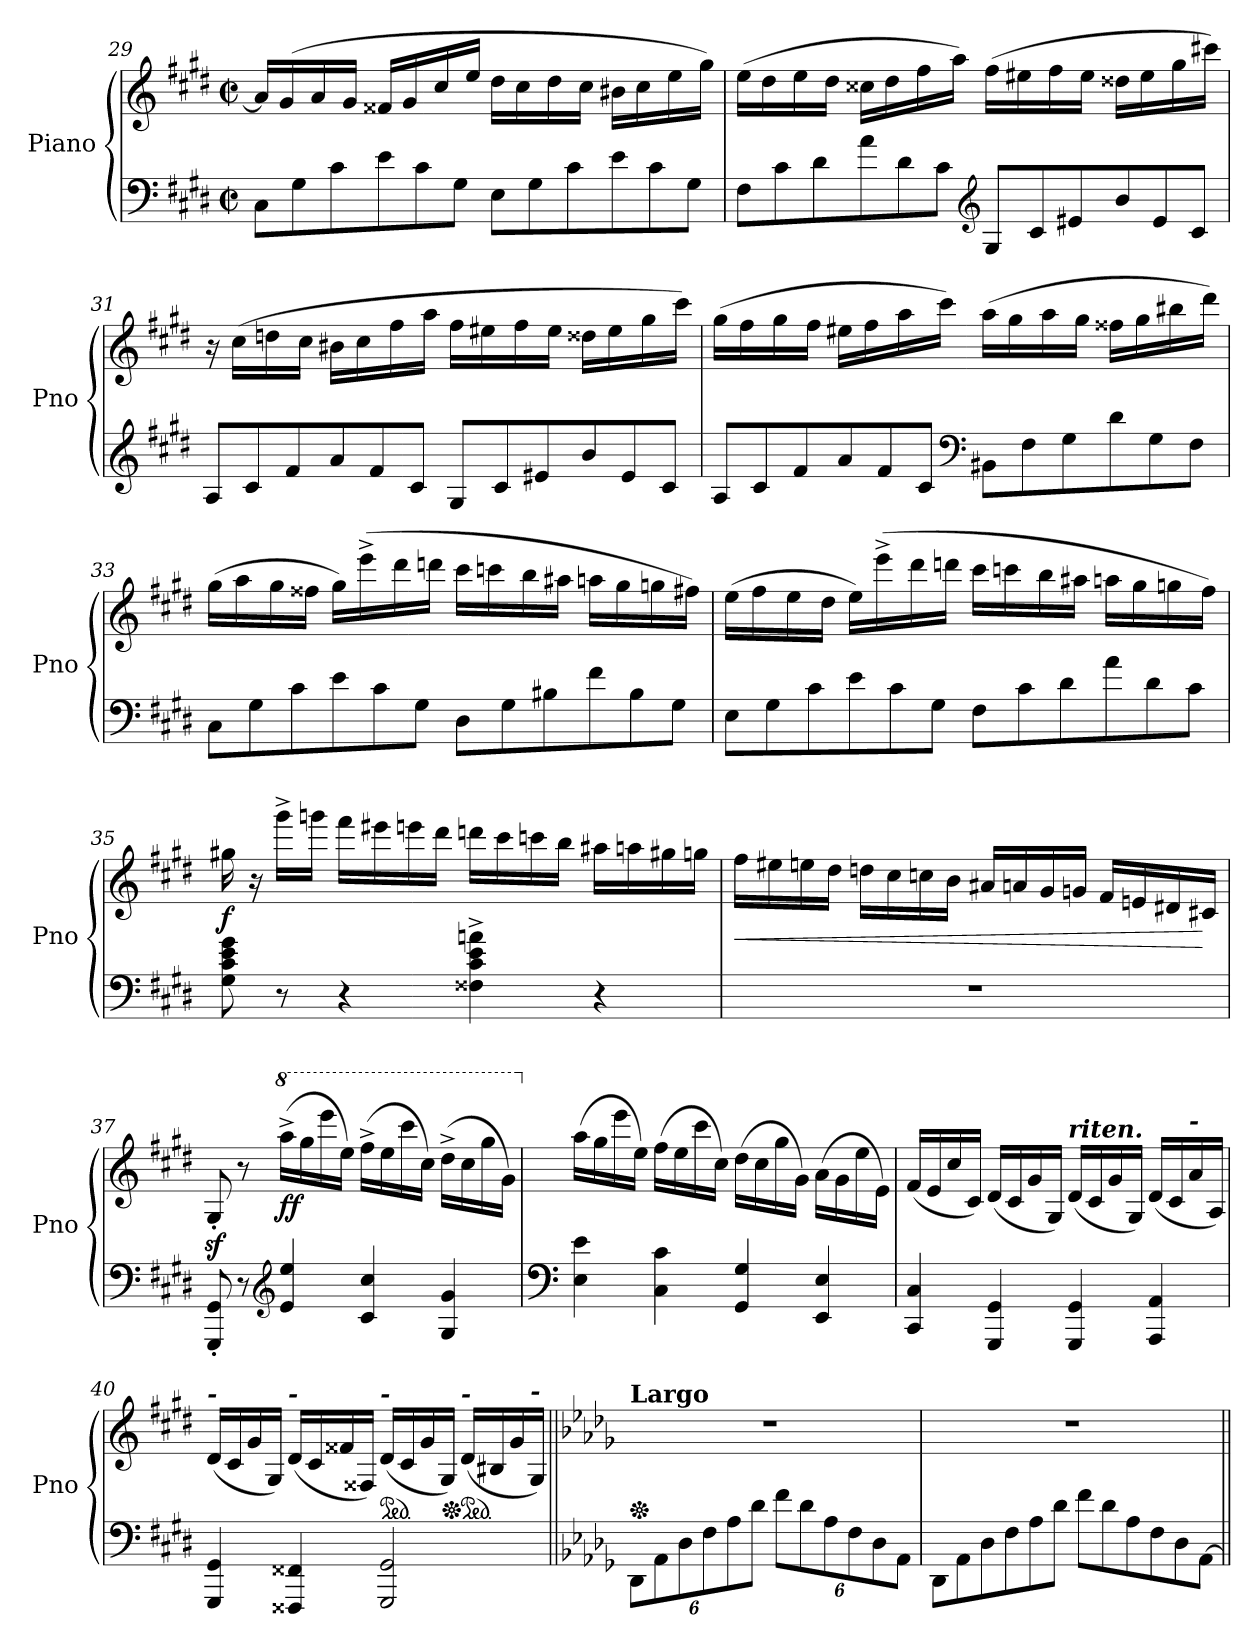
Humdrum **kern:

**kern	**kern	**dynam
*part1	*part1	*part1
*staff2	*staff1	*staff1/2
*I"Piano	*	*
*I'Pno	*	*
!!LO:LB:g=z
*clefF4	*clefG2	*
*k[f#c#g#d#]	*k[f#c#g#d#]	*
*M4/4	*M4/4	*
*met(c|)	*met(c|)	*
*Xtuplet	*	*
=29	=29	=29
12C#\L	16a/LL]	.
.	(16g#/	.
12G#\	.	.
.	16a/	.
12c#\	.	.
.	16g#/JJ	.
12e\	16f##X/LL	.
.	16g#/	.
12c#\	.	.
.	16cc#/	.
12G#\J	.	.
.	16ee/JJ	.
!	!	!LO:DY:b
12E\L	16dd#\LL	other-dynamics
.	16cc#\	.
12G#\	.	.
.	16dd#\	.
12c#\	.	.
.	16cc#\JJ	.
12e\	16b#X\LL	.
.	16cc#\	.
12c#\	.	.
.	16ee\	.
12G#\J	.	.
.	16gg#\JJ)	.
!!LO:LB:g=z
=30	=30	=30
12F#\L	(16ee\LL	.
.	16dd#\	.
12c#\	.	.
.	16ee\	.
12d#\	.	.
.	16dd#\JJ	.
12a\	16cc##X\LL	.
.	16dd#\	.
12d#\	.	.
.	16ff#\	.
12c#\J	.	.
.	16aa\JJ)	.
*clefG2	*	*
12G#/L	(16ff#\LL	.
.	16ee#X\	.
12c#/	.	.
.	16ff#\	.
12e#X/	.	.
.	16ee#\JJ	.
12b/	16dd##X\LL	.
.	16ee#\	.
12e#/	.	.
.	16gg#\	.
12c#/J	.	.
.	16ccc#X\JJ)	.
=31	=31	=31
12A/L	16r	.
.	(16cc#\LL	.
12c#/	.	.
.	16ddn\	.
12f#/	.	.
.	16cc#\JJ	.
12a/	16b#X\LL	.
.	16cc#\	.
12f#/	.	.
.	16ff#\	.
12c#/J	.	.
.	16aa\JJ	.
12G#/L	16ff#\LL	.
.	16ee#X\	.
12c#/	.	.
.	16ff#\	.
12e#X/	.	.
.	16ee#\JJ	.
12b/	16dd##X\LL	.
.	16ee#\	.
12e#/	.	.
.	16gg#\	.
12c#/J	.	.
.	16ccc#\JJ)	.
!!LO:PB:g=z
=32	=32	=32
!	!	!LO:DY:b
12A/L	(16gg#\LL	other-dynamics
.	16ff#\	.
12c#/	.	.
.	16gg#\	.
12f#/	.	.
.	16ff#\JJ	.
12a/	16ee#X\LL	.
.	16ff#\	.
12f#/	.	.
.	16aa\	.
12c#/J	.	.
.	16ccc#\JJ)	.
*clefF4	*	*
12BB#X\L	(16aa\LL	.
.	16gg#\	.
12F#\	.	.
.	16aa\	.
12G#\	.	.
.	16gg#\JJ	.
12d#\	16ff##X\LL	.
.	16gg#\	.
12G#\	.	.
.	16bb#X\	.
12F#\J	.	.
.	16ddd#\JJ)	.
=33	=33	=33
12C#\L	(16gg#\LL	.
.	16aa\	.
12G#\	.	.
.	16gg#\	.
12c#\	.	.
.	16ff##X\JJ	.
12e\	16gg#\LL)	.
.	(16eee^\	.
12c#\	.	.
.	16ddd#\	.
12G#\J	.	.
.	16dddn\JJ	.
12D#\L	16ccc#\LL	.
.	16cccn\	.
12G#\	.	.
.	16bb\	.
12B#X\	.	.
.	16aa#X\JJ	.
12f#\	16aan\LL	.
.	16gg#\	.
12B#\	.	.
.	16ggn\	.
12G#\J	.	.
.	16ff#X\JJ)	.
!!LO:LB:g=z
=34	=34	=34
12E\L	(16ee\LL	.
.	16ff#\	.
12G#\	.	.
.	16ee\	.
12c#\	.	.
.	16dd#\JJ	.
12e\	16ee\LL)	.
.	(16eee^\	.
12c#\	.	.
.	16ddd#\	.
12G#\J	.	.
.	16dddn\JJ	.
12F#\L	16ccc#\LL	.
.	16cccn\	.
12c#\	.	.
.	16bb\	.
12d#\	.	.
.	16aa#X\JJ	.
12a\	16aan\LL	.
.	16gg#\	.
12d#\	.	.
.	16ggn\	.
12c#\J	.	.
.	16ff#\JJ)	.
=35	=35	=35
!	!	!LO:DY:b
8G#\ 8c#\ 8e\ 8g#\	16gg#X\	f
.	16r	.
8r	16ggg#^\LL	.
.	16gggn\JJ	.
4r	16fff#\LL	.
.	16eee#X\	.
.	16eeen\	.
.	16ddd#\JJ	.
4F##X\^ 4c#\^ 4e\^ 4an\^	16dddn\LL	.
.	16ccc#\	.
.	16cccn\	.
.	16bb\JJ	.
4r	16aa#X\LL	.
.	16aan\	.
.	16gg#X\	.
.	16ggn\JJ	.
!!LO:LB:g=z
=36	=36	=36
!	!	!LO:HP:b
1r	16ff#\LL	<
.	16ee#X\	.
.	16een\	.
.	16dd#\JJ	.
.	16ddn\LL	.
.	16cc#\	.
.	16ccn\	.
.	16b\JJ	.
.	16a#X/LL	.
.	16an/	.
.	16g#/	.
.	16gn/JJ	.
.	16f#/LL	.
.	16en/	.
.	16d#X/	.
.	16c#X/JJ	[
=37	=37	=37
8GGG#/' 8GG#/'	8G#z<'/	.
8r	8r	.
*clefG2	*	*
*	*8va	*
!	!	!LO:DY:b
4e/ 4ee/	(16aaa^\LL	ff
.	16ggg#\	.
.	16eeee\	.
.	16eee\JJ)	.
4c#/ 4cc#/	(16fff#^\LL	.
.	16eee\	.
.	16cccc#\	.
.	16ccc#\JJ)	.
4G#/ 4g#/	(16ddd#^\LL	.
.	16ccc#\	.
.	16ggg#\	.
.	16gg#\JJ)	.
!!LO:LB:g=z
=38	=38	=38
*clefF4	*	*
*	*X8va	*
4E\ 4e\	(16aa\LL	.
.	16gg#\	.
.	16eee\	.
.	16ee\JJ)	.
4C#\ 4c#\	(16ff#\LL	.
.	16ee\	.
.	16ccc#\	.
.	16cc#\JJ)	.
4GG#/ 4G#/	(16dd#\LL	.
.	16cc#\	.
.	16gg#\	.
.	16g#\JJ)	.
4EE/ 4E/	(16a\LL	.
.	16g#\	.
.	16ee\	.
.	16e\JJ)	.
=39	=39	=39
4CC#/ 4C#/	(16f#/LL	.
.	16e/	.
.	16cc#/	.
.	16c#/JJ)	.
4GGG#/ 4GG#/	(16d#/LL	.
.	16c#/	.
.	16g#/	.
.	16G#/JJ)	.
!	!LO:TX:a:Bi:t=riten.	!
4GGG#/ 4GG#/	(16d#/LL	.
.	16c#/	.
.	16g#/	.
.	16G#/JJ)	.
4AAA/ 4AA/	(16d#/LL	.
.	16c#/	.
!	!LO:TX:a:Bi:t=-	!
.	16a/	.
.	16A/JJ)	.
!!LO:LB:g=z
=40	=40	=40
!	!LO:TX:a:Bi:t=-	!
4GGG#/ 4GG#/	(16d#/LL	.
.	16c#/	.
.	16g#/	.
.	16G#/JJ)	.
!	!LO:TX:a:Bi:t=-	!
4FFF##X/ 4FF##X/	(16d#/LL	.
.	16c#/	.
.	16f##X/	.
.	16F##X/JJ)	.
*	*ped	*
!	!LO:TX:a:Bi:t=-	!
2GGG#/ 2GG#/	(16d#/LL	.
.	16c#/	.
.	16g#/	.
.	16G#/JJ)	.
*	*Xped	*
*	*ped	*
!	!LO:TX:a:Bi:t=-	!
.	(16d#/LL	.
.	16B#X/	.
.	16g#/	.
!	!LO:TX:a:Bi:t=-	!
.	16G#/JJ)	.
=41||	=41||	=41||
*k[b-e-a-d-g-]	*k[b-e-a-d-g-]	*
*tuplet	*	*
*Xbrackettup	*	*
*	*Xped	*
!	!LO:TX:a:B:t=Largo	!
!	!	!LO:DY:b
12DD-\L	1r	other-dynamics
12AA-\	.	.
12D-\	.	.
12F\	.	.
12A-\	.	.
12d-\J	.	.
12f\L	.	.
12d-\	.	.
12A-\	.	.
12F\	.	.
12D-\	.	.
12AA-\J	.	.
=42	=42	=42
*Xtuplet	*	*
!	!	!LO:DY:a=2
12DD-\L	1r	other-dynamics
12AA-\	.	.
12D-\	.	.
12F\	.	.
12A-\	.	.
12d-\J	.	.
12f\L	.	.
12d-\	.	.
12A-\	.	.
12F\	.	.
12D-\	.	.
[12AA-\J	.	.
=||	=||	=||
*-	*-	*-
